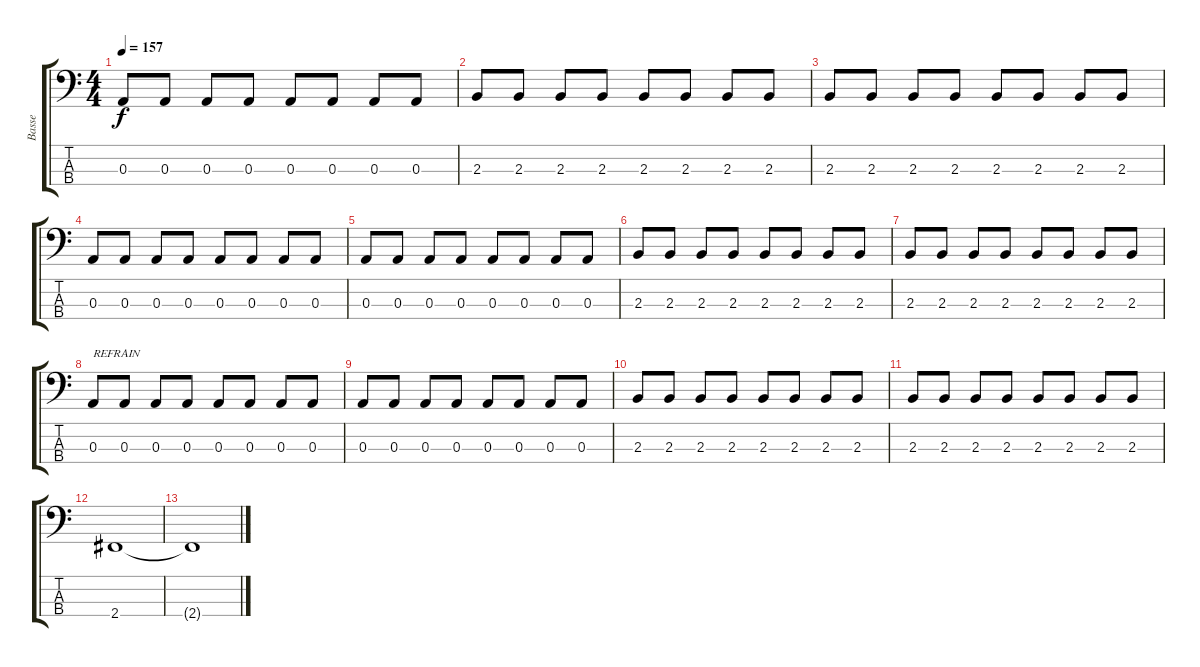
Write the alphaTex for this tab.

\track ("Basse" "Basse") {instrument electricbassfinger}
\staff {score tabs}
\tuning (G2 D2 A1 E1) {hide}
\ts (4 4)
\tempo 157
\clef f4
\ks c
0.3.8{dy f} 0.3.8 0.3.8 0.3.8 0.3.8 0.3.8 0.3.8 0.3.8 |
2.3.8 2.3.8 2.3.8 2.3.8 2.3.8 2.3.8 2.3.8 2.3.8 |
2.3.8 2.3.8 2.3.8 2.3.8 2.3.8 2.3.8 2.3.8 2.3.8 |
0.3.8 0.3.8 0.3.8 0.3.8 0.3.8 0.3.8 0.3.8 0.3.8 |
0.3.8 0.3.8 0.3.8 0.3.8 0.3.8 0.3.8 0.3.8 0.3.8 |
2.3.8 2.3.8 2.3.8 2.3.8 2.3.8 2.3.8 2.3.8 2.3.8 |
2.3.8 2.3.8 2.3.8 2.3.8 2.3.8 2.3.8 2.3.8 2.3.8 |
0.3.8{txt "REFRAIN"} 0.3.8 0.3.8 0.3.8 0.3.8 0.3.8 0.3.8 0.3.8 |
0.3.8 0.3.8 0.3.8 0.3.8 0.3.8 0.3.8 0.3.8 0.3.8 |
2.3.8 2.3.8 2.3.8 2.3.8 2.3.8 2.3.8 2.3.8 2.3.8 |
2.3.8 2.3.8 2.3.8 2.3.8 2.3.8 2.3.8 2.3.8 2.3.8 |
2.4.1 |
2.4{t}.1
